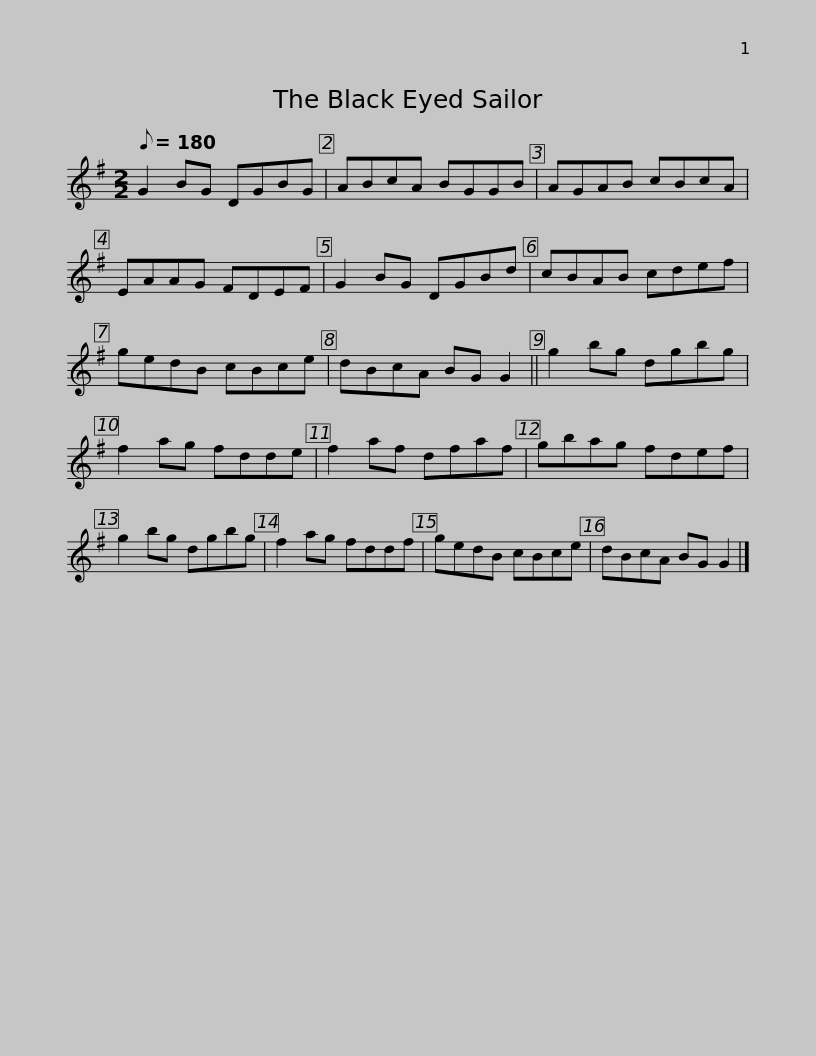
X:1
L:1/8
Q:1/8=180
M:2/2
I:linebreak $
K:G
V:1 treble
V:1
 G2 BG DGBG | ABcA BGGB | AGAB cBcA | EAAG FDEF | G2 BG DGBd | %5
 cBAB cdef |$ gedB cBce | dBcA BG G2 || g2 bg dgbg | f2 ag fdde | %10
 f2 af dfaf | gbag fdef |$ g2 bg dgbg | f2 ag fddf | gedB cBce | %15
 dBcA BG G2 |] %16
